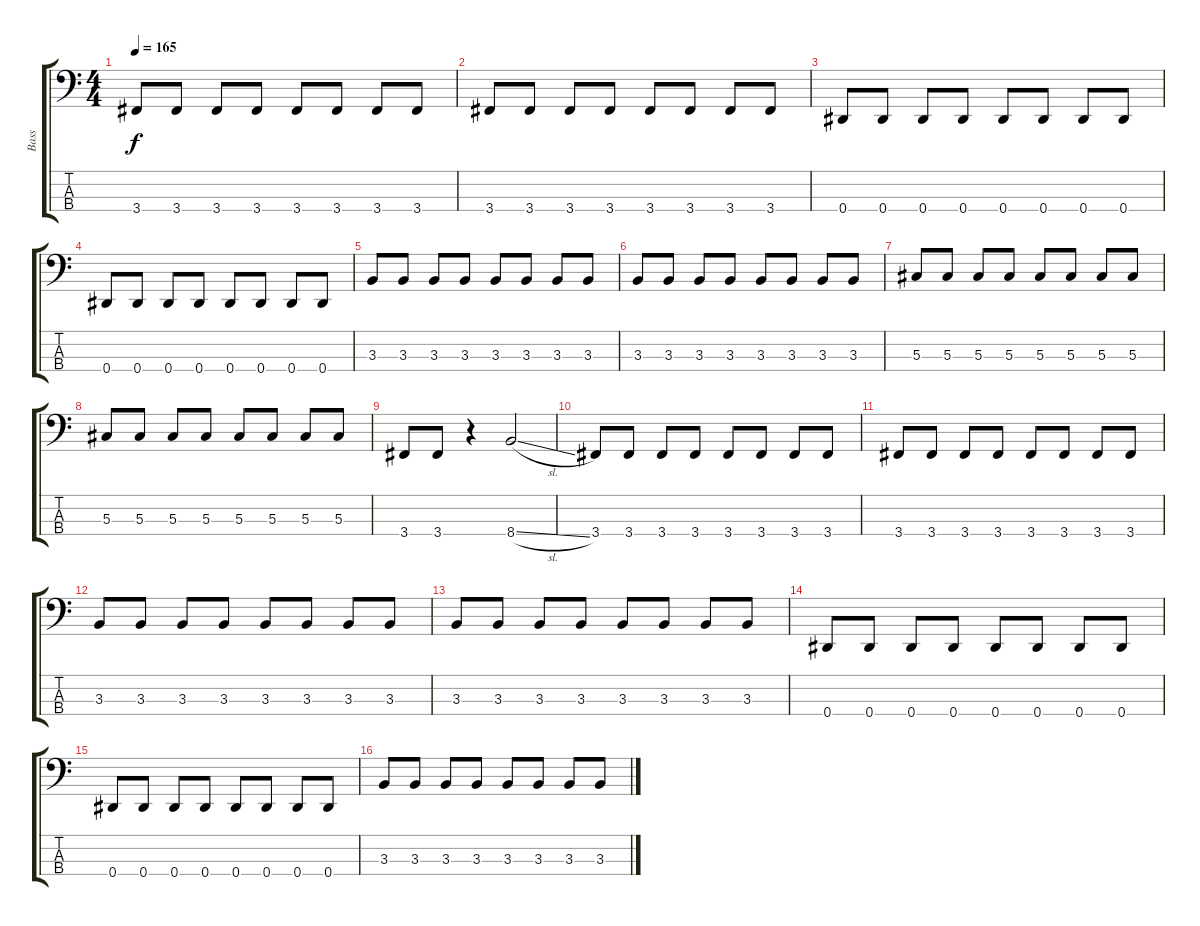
\track ("Bass" "Bass") {instrument electricbassfinger}
\staff {score tabs}
\tuning (Gb2 Db2 Ab1 Eb1) {hide}
\ts (4 4)
\tempo 165
\clef f4
\ks c
3.4.8{dy f} 3.4.8 3.4.8 3.4.8 3.4.8 3.4.8 3.4.8 3.4.8 |
3.4.8 3.4.8 3.4.8 3.4.8 3.4.8 3.4.8 3.4.8 3.4.8 |
0.4.8 0.4.8 0.4.8 0.4.8 0.4.8 0.4.8 0.4.8 0.4.8 |
0.4.8 0.4.8 0.4.8 0.4.8 0.4.8 0.4.8 0.4.8 0.4.8 |
3.3.8 3.3.8 3.3.8 3.3.8 3.3.8 3.3.8 3.3.8 3.3.8 |
3.3.8 3.3.8 3.3.8 3.3.8 3.3.8 3.3.8 3.3.8 3.3.8 |
5.3.8 5.3.8 5.3.8 5.3.8 5.3.8 5.3.8 5.3.8 5.3.8 |
5.3.8 5.3.8 5.3.8 5.3.8 5.3.8 5.3.8 5.3.8 5.3.8 |
3.4.8 3.4.8 r.4 8.4{sl}.2 |
3.4.8 3.4.8 3.4.8 3.4.8 3.4.8 3.4.8 3.4.8 3.4.8 |
3.4.8 3.4.8 3.4.8 3.4.8 3.4.8 3.4.8 3.4.8 3.4.8 |
3.3.8 3.3.8 3.3.8 3.3.8 3.3.8 3.3.8 3.3.8 3.3.8 |
3.3.8 3.3.8 3.3.8 3.3.8 3.3.8 3.3.8 3.3.8 3.3.8 |
0.4.8 0.4.8 0.4.8 0.4.8 0.4.8 0.4.8 0.4.8 0.4.8 |
0.4.8 0.4.8 0.4.8 0.4.8 0.4.8 0.4.8 0.4.8 0.4.8 |
3.3.8 3.3.8 3.3.8 3.3.8 3.3.8 3.3.8 3.3.8 3.3.8
